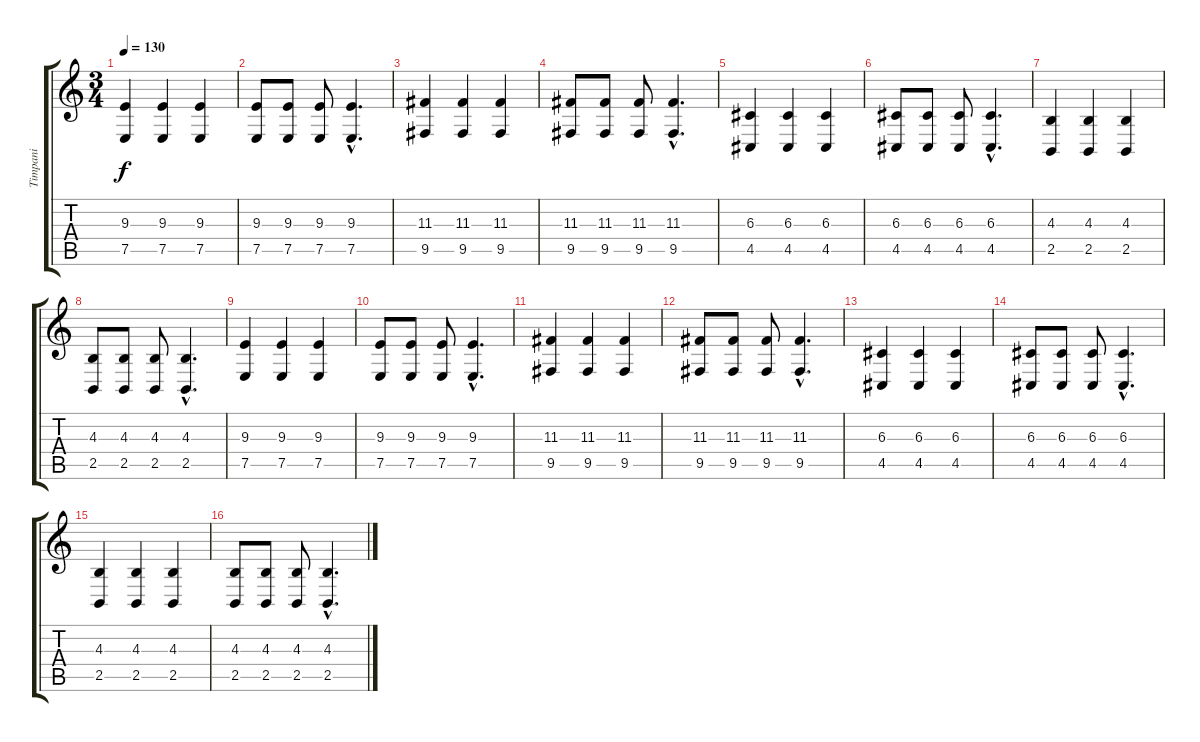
\track ("Timpani" "Timpani") {instrument timpani}
\staff {score tabs}
\tuning (E4 B3 G3 D3 A2 E2) {hide}
\ts (3 4)
\tempo 130
\clef g2
\ks c
(9.3 7.5).4{dy f} (9.3 7.5).4 (9.3 7.5).4 |
(9.3 7.5).8 (9.3 7.5).8 (9.3 7.5).8 (9.3{hac} 7.5{hac}).4{d} |
(11.3 9.5).4 (11.3 9.5).4 (11.3 9.5).4 |
(11.3 9.5).8 (11.3 9.5).8 (11.3 9.5).8 (11.3{hac} 9.5{hac}).4{d} |
(6.3 4.5).4 (6.3 4.5).4 (6.3 4.5).4 |
(6.3 4.5).8 (6.3 4.5).8 (6.3 4.5).8 (6.3{hac} 4.5{hac}).4{d} |
(4.3 2.5).4 (4.3 2.5).4 (4.3 2.5).4 |
(4.3 2.5).8 (4.3 2.5).8 (4.3 2.5).8 (4.3{hac} 2.5{hac}).4{d} |
(9.3 7.5).4 (9.3 7.5).4 (9.3 7.5).4 |
(9.3 7.5).8 (9.3 7.5).8 (9.3 7.5).8 (9.3{hac} 7.5{hac}).4{d} |
(11.3 9.5).4 (11.3 9.5).4 (11.3 9.5).4 |
(11.3 9.5).8 (11.3 9.5).8 (11.3 9.5).8 (11.3{hac} 9.5{hac}).4{d} |
(6.3 4.5).4 (6.3 4.5).4 (6.3 4.5).4 |
(6.3 4.5).8 (6.3 4.5).8 (6.3 4.5).8 (6.3{hac} 4.5{hac}).4{d} |
(4.3 2.5).4 (4.3 2.5).4 (4.3 2.5).4 |
(4.3 2.5).8 (4.3 2.5).8 (4.3 2.5).8 (4.3{hac} 2.5{hac}).4{d}
